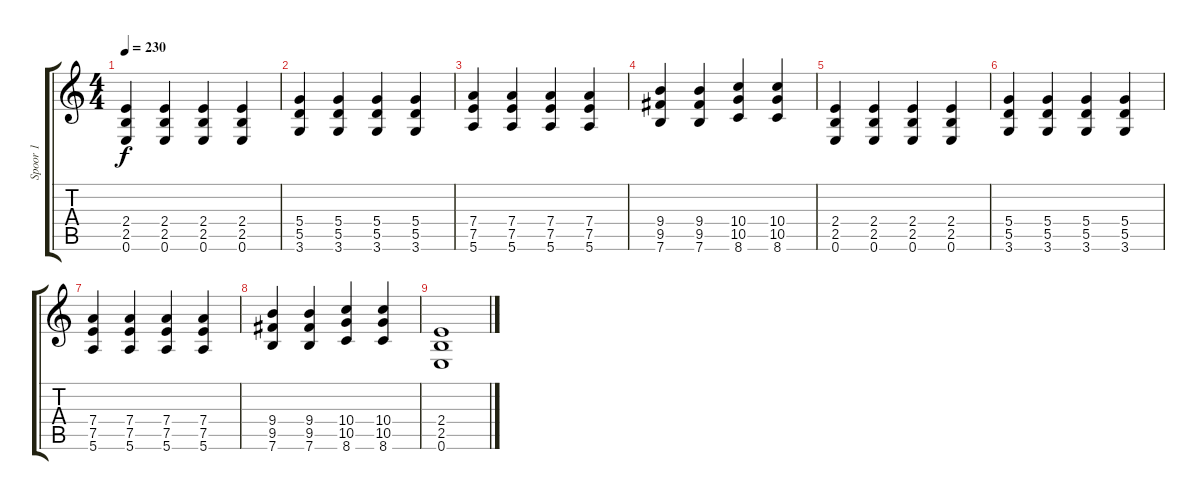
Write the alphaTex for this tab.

\track ("Spoor 1" "Spoor 1") {instrument acousticguitarnylon}
\staff {score tabs}
\tuning (E4 B3 G3 D3 A2 E2) {hide}
\ts (4 4)
\tempo 230
\clef g2
\ks c
(2.4 2.5 0.6).4{dy f instrument distortionguitar} (2.4 2.5 0.6).4 (2.4 2.5 0.6).4 (2.4 2.5 0.6).4 |
(5.4 5.5 3.6).4 (5.4 5.5 3.6).4 (5.4 5.5 3.6).4 (5.4 5.5 3.6).4 |
(7.4 7.5 5.6).4 (7.4 7.5 5.6).4 (7.4 7.5 5.6).4 (7.4 7.5 5.6).4 |
(9.4 9.5 7.6).4 (9.4 9.5 7.6).4 (10.4 10.5 8.6).4 (10.4 10.5 8.6).4 |
(2.4 2.5 0.6).4{instrument distortionguitar} (2.4 2.5 0.6).4 (2.4 2.5 0.6).4 (2.4 2.5 0.6).4 |
(5.4 5.5 3.6).4 (5.4 5.5 3.6).4 (5.4 5.5 3.6).4 (5.4 5.5 3.6).4 |
(7.4 7.5 5.6).4 (7.4 7.5 5.6).4 (7.4 7.5 5.6).4 (7.4 7.5 5.6).4 |
(9.4 9.5 7.6).4 (9.4 9.5 7.6).4 (10.4 10.5 8.6).4 (10.4 10.5 8.6).4 |
(2.4 2.5 0.6).1
